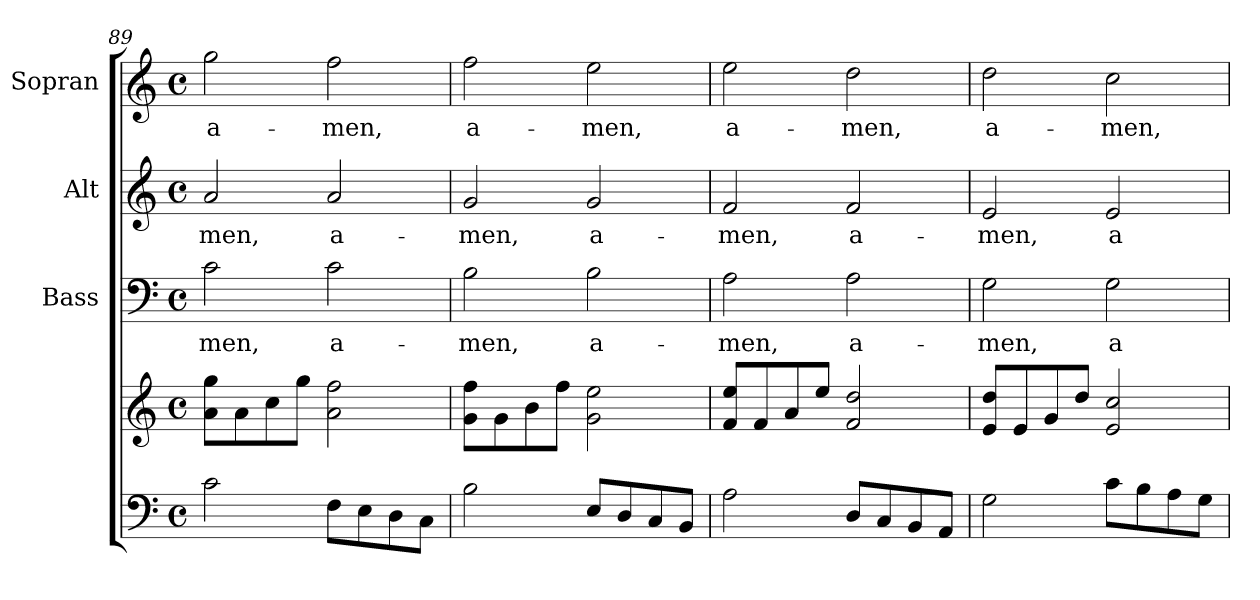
**kern	**kern	**kern	**text	**kern	**text	**kern	**text
*part4	*part4	*part3	*part3	*part2	*part2	*part1	*part1
*staff5	*staff4	*staff3	*staff3	*staff2	*staff2	*staff1	*staff1
*	*	*I"Bass	*	*I"Alt	*	*I"Sopran	*
*	*	*I'B.	*	*I'A.	*	*I'S.	*
*clefF4	*clefG2	*clefF4	*	*clefG2	*	*clefG2	*
*k[]	*k[]	*k[]	*	*k[]	*	*k[]	*
*C:	*C:	*C:	*	*C:	*	*C:	*
*M4/4	*M4/4	*M4/4	*	*M4/4	*	*M4/4	*
*met(c)	*met(c)	*met(c)	*	*met(c)	*	*met(c)	*
=89	=89	=89	=89	=89	=89	=89	=89
!	!	!	!LO:LY:b	!	!LO:LY:b	!	!LO:LY:b
2c\	8a\ 8gg\L	2c\	-men,	2a/	-men,	2gg\	a-
.	8a\	.	.	.	.	.	.
.	8cc\	.	.	.	.	.	.
.	8gg\J	.	.	.	.	.	.
!	!	!	!LO:LY:b	!	!LO:LY:b	!	!LO:LY:b
8F\L	2a\ 2ff\	2c\	a-	2a/	a-	2ff\	-men,
8E\	.	.	.	.	.	.	.
8D\	.	.	.	.	.	.	.
8C\J	.	.	.	.	.	.	.
!!LO:LB:g=z
=90	=90	=90	=90	=90	=90	=90	=90
!	!	!	!LO:LY:b	!	!LO:LY:b	!	!LO:LY:b
2B\	8g\ 8ff\L	2B\	-men,	2g/	-men,	2ff\	a-
.	8g\	.	.	.	.	.	.
.	8b\	.	.	.	.	.	.
.	8ff\J	.	.	.	.	.	.
!	!	!	!LO:LY:b	!	!LO:LY:b	!	!LO:LY:b
8E/L	2g\ 2ee\	2B\	a-	2g/	a-	2ee\	-men,
8D/	.	.	.	.	.	.	.
8C/	.	.	.	.	.	.	.
8BB/J	.	.	.	.	.	.	.
=91	=91	=91	=91	=91	=91	=91	=91
!	!	!	!LO:LY:b	!	!LO:LY:b	!	!LO:LY:b
2A\	8f/ 8ee/L	2A\	-men,	2f/	-men,	2ee\	a-
.	8f/	.	.	.	.	.	.
.	8a/	.	.	.	.	.	.
.	8ee/J	.	.	.	.	.	.
!	!	!	!LO:LY:b	!	!LO:LY:b	!	!LO:LY:b
8D/L	2f/ 2dd/	2A\	a-	2f/	a-	2dd\	-men,
8C/	.	.	.	.	.	.	.
8BB/	.	.	.	.	.	.	.
8AA/J	.	.	.	.	.	.	.
=92	=92	=92	=92	=92	=92	=92	=92
!	!	!	!LO:LY:b	!	!LO:LY:b	!	!LO:LY:b
2G\	8e/ 8dd/L	2G\	-men,	2e/	-men,	2dd\	a-
.	8e/	.	.	.	.	.	.
.	8g/	.	.	.	.	.	.
.	8dd/J	.	.	.	.	.	.
!	!	!	!LO:LY:b	!	!LO:LY:b	!	!LO:LY:b
8c\L	2e/ 2cc/	2G\	a-	2e/	a-	2cc\	-men,
8B\	.	.	.	.	.	.	.
8A\	.	.	.	.	.	.	.
8G\J	.	.	.	.	.	.	.
=	=	=	=	=	=	=	=
*-	*-	*-	*-	*-	*-	*-	*-
